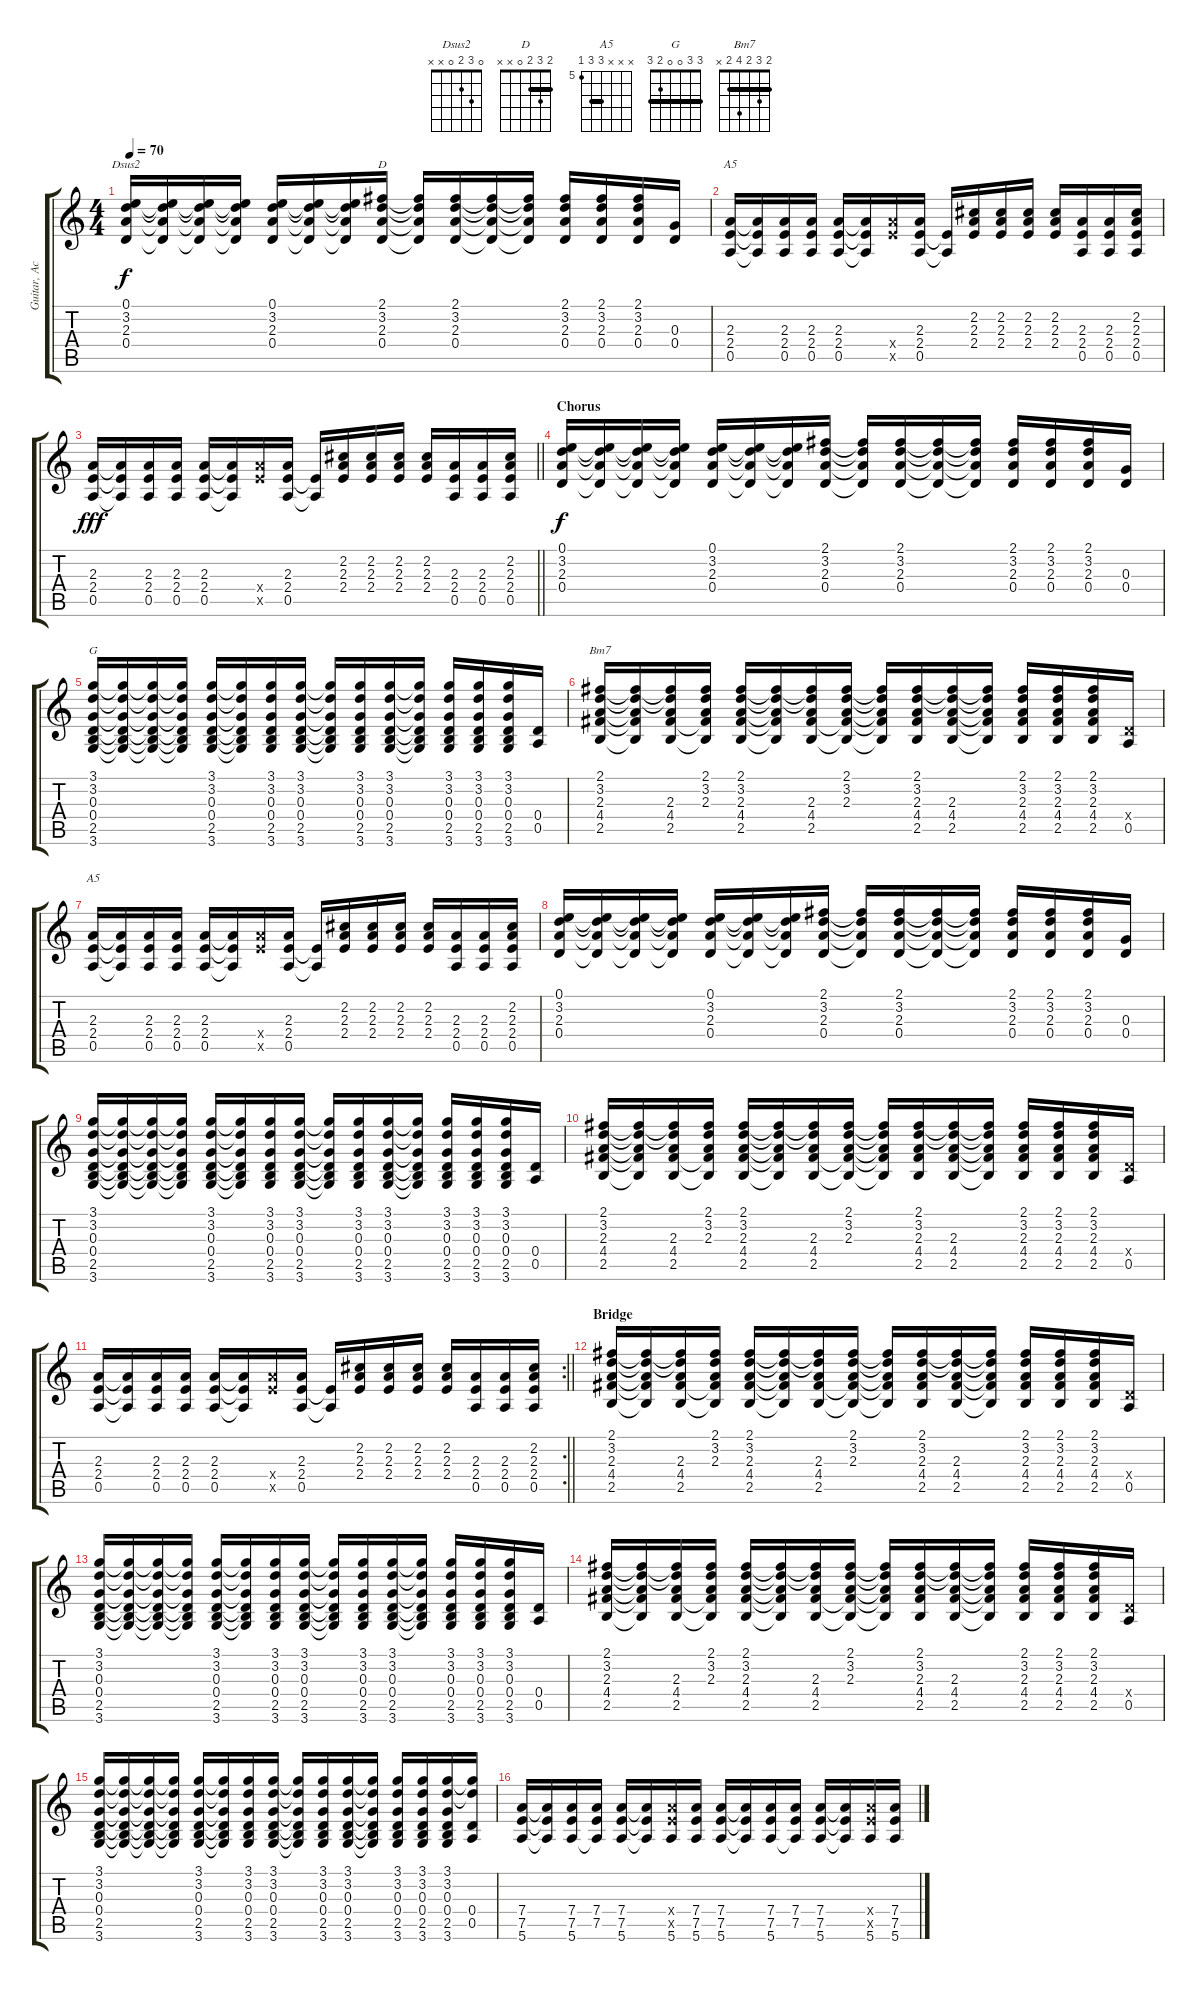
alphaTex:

\track ("Guitar, Acoustic" "Guitar, Ac") {instrument acousticguitarsteel}
\staff {score tabs}
\tuning (E4 B3 G3 D3 A2 E2) {hide}
\chord ("Dsus2" 0 3 2 0 x x)
\chord ("D" 2 3 2 0 x x) {barre 2}
\chord ("A5" x x 2 2 0 x) {barre 2}
\chord ("G" 3 3 0 0 2 3) {barre 3}
\chord ("Bm7" 2 3 2 4 2 x) {barre 2}
\chord ("A5" x x x 7 7 5) {firstfret 5 barre 7}
\ts (4 4)
\tempo 70
\clef g2
\ks c
(0.1 3.2 2.3 0.4).16{ch "Dsus2" dy f} (0.1{t} 3.2{t} 2.3{t} 0.4{t}).16 (0.1{t} 3.2{t} 2.3{t} 0.4{t}).16 (0.1{t} 3.2{t} 2.3{t} 0.4{t}).16 (0.1 3.2 2.3 0.4).16 (0.1{t} 3.2{t} 2.3{t} 0.4{t}).16 (0.1{t} 3.2{t} 2.3{t} 0.4{t}).16 (2.1 3.2 2.3 0.4).16{ch "D"} (2.1{t} 3.2{t} 2.3{t} 0.4{t}).16 (2.1 3.2 2.3 0.4).16 (2.1{t} 3.2{t} 2.3{t} 0.4{t}).16 (2.1{t} 3.2{t} 2.3{t} 0.4{t}).16 (2.1 3.2 2.3 0.4).16 (2.1 3.2 2.3 0.4).16 (2.1 3.2 2.3 0.4).16 (0.3 0.4).16 |
(2.3 2.4 0.5).16{ch "A5"} (2.3{t} 2.4{t} 0.5{t}).16 (2.3 2.4 0.5).16 (2.3 2.4 0.5).16 (2.3 2.4 0.5).16 (2.3{t} 2.4{t} 0.5{t}).16 (7.4{x} 7.5{x}).16 (2.3 2.4 0.5).16 (2.4{t} 0.5{t}).16 (2.2 2.3 2.4).16 (2.2 2.3 2.4).16 (2.2 2.3 2.4).16 (2.2 2.3 2.4).16 (2.3 2.4 0.5).16 (2.3 2.4 0.5).16 (2.2 2.3 2.4 0.5).16 |
\barLineRight lightlight
(2.3 2.4 0.5).16{dy fff} (2.3{t} 2.4{t} 0.5{t}).16 (2.3 2.4 0.5).16 (2.3 2.4 0.5).16 (2.3 2.4 0.5).16 (2.3{t} 2.4{t} 0.5{t}).16 (7.4{x} 7.5{x}).16 (2.3 2.4 0.5).16 (2.4{t} 0.5{t}).16 (2.2 2.3 2.4).16 (2.2 2.3 2.4).16 (2.2 2.3 2.4).16 (2.2 2.3 2.4).16 (2.3 2.4 0.5).16 (2.3 2.4 0.5).16 (2.2 2.3 2.4 0.5).16 |
\section ("" "Chorus")
(0.1 3.2 2.3 0.4).16{dy f} (0.1{t} 3.2{t} 2.3{t} 0.4{t}).16 (0.1{t} 3.2{t} 2.3{t} 0.4{t}).16 (0.1{t} 3.2{t} 2.3{t} 0.4{t}).16 (0.1 3.2 2.3 0.4).16 (0.1{t} 3.2{t} 2.3{t} 0.4{t}).16 (0.1{t} 3.2{t} 2.3{t} 0.4{t}).16 (2.1 3.2 2.3 0.4).16 (2.1{t} 3.2{t} 2.3{t} 0.4{t}).16 (2.1 3.2 2.3 0.4).16 (2.1{t} 3.2{t} 2.3{t} 0.4{t}).16 (2.1{t} 3.2{t} 2.3{t} 0.4{t}).16 (2.1 3.2 2.3 0.4).16 (2.1 3.2 2.3 0.4).16 (2.1 3.2 2.3 0.4).16 (0.3 0.4).16 |
(3.1 3.2 0.3 0.4 2.5 3.6).16{ch "G"} (3.1{t} 3.2{t} 0.3{t} 0.4{t} 2.5{t} 3.6{t}).16 (3.1{t} 3.2{t} 0.3{t} 0.4{t} 2.5{t} 3.6{t}).16 (3.1{t} 3.2{t} 0.3{t} 0.4{t} 2.5{t} 3.6{t}).16 (3.1 3.2 0.3 0.4 2.5 3.6).16 (3.1{t} 3.2{t} 0.3{t} 0.4{t} 2.5{t} 3.6{t}).16 (3.1 3.2 0.3 0.4 2.5 3.6).16 (3.1 3.2 0.3 0.4 2.5 3.6).16 (3.1{t} 3.2{t} 0.3{t} 0.4{t} 2.5{t} 3.6{t}).16 (3.1 3.2 0.3 0.4 2.5 3.6).16 (3.1 3.2 0.3 0.4 2.5 3.6).16 (3.1{t} 3.2{t} 0.3{t} 0.4{t} 2.5{t} 3.6{t}).16 (3.1 3.2 0.3 0.4 2.5 3.6).16 (3.1 3.2 0.3 0.4 2.5 3.6).16 (3.1 3.2 0.3 0.4 2.5 3.6).16 (0.4 0.5).16 |
(2.1 3.2 2.3 4.4 2.5).16{ch "Bm7"} (2.1{t} 3.2{t} 2.3{t} 4.4{t} 2.5{t}).16 (2.1{t} 3.2{t} 2.3 4.4 2.5).16 (2.1 3.2 2.3 4.4{t} 2.5{t}).16 (2.1 3.2 2.3 4.4 2.5).16 (2.1{t} 3.2{t} 2.3{t} 4.4{t} 2.5{t}).16 (2.1{t} 3.2{t} 2.3 4.4 2.5).16 (2.1 3.2 2.3 4.4{t} 2.5{t}).16 (2.1{t} 3.2{t} 2.3{t} 4.4{t} 2.5{t}).16 (2.1 3.2 2.3 4.4 2.5).16 (2.1{t} 3.2{t} 2.3 4.4 2.5).16 (2.1{t} 3.2{t} 2.3{t} 4.4{t} 2.5{t}).16 (2.1 3.2 2.3 4.4 2.5).16 (2.1 3.2 2.3 4.4 2.5).16 (2.1 3.2 2.3 4.4 2.5).16 (0.4{x} 0.5).16 |
(2.3 2.4 0.5).16{ch "A5"} (2.3{t} 2.4{t} 0.5{t}).16 (2.3 2.4 0.5).16 (2.3 2.4 0.5).16 (2.3 2.4 0.5).16 (2.3{t} 2.4{t} 0.5{t}).16 (7.4{x} 7.5{x}).16 (2.3 2.4 0.5).16 (2.4{t} 0.5{t}).16 (2.2 2.3 2.4).16 (2.2 2.3 2.4).16 (2.2 2.3 2.4).16 (2.2 2.3 2.4).16 (2.3 2.4 0.5).16 (2.3 2.4 0.5).16 (2.2 2.3 2.4 0.5).16 |
(0.1 3.2 2.3 0.4).16 (0.1{t} 3.2{t} 2.3{t} 0.4{t}).16 (0.1{t} 3.2{t} 2.3{t} 0.4{t}).16 (0.1{t} 3.2{t} 2.3{t} 0.4{t}).16 (0.1 3.2 2.3 0.4).16 (0.1{t} 3.2{t} 2.3{t} 0.4{t}).16 (0.1{t} 3.2{t} 2.3{t} 0.4{t}).16 (2.1 3.2 2.3 0.4).16 (2.1{t} 3.2{t} 2.3{t} 0.4{t}).16 (2.1 3.2 2.3 0.4).16 (2.1{t} 3.2{t} 2.3{t} 0.4{t}).16 (2.1{t} 3.2{t} 2.3{t} 0.4{t}).16 (2.1 3.2 2.3 0.4).16 (2.1 3.2 2.3 0.4).16 (2.1 3.2 2.3 0.4).16 (0.3 0.4).16 |
(3.1 3.2 0.3 0.4 2.5 3.6).16 (3.1{t} 3.2{t} 0.3{t} 0.4{t} 2.5{t} 3.6{t}).16 (3.1{t} 3.2{t} 0.3{t} 0.4{t} 2.5{t} 3.6{t}).16 (3.1{t} 3.2{t} 0.3{t} 0.4{t} 2.5{t} 3.6{t}).16 (3.1 3.2 0.3 0.4 2.5 3.6).16 (3.1{t} 3.2{t} 0.3{t} 0.4{t} 2.5{t} 3.6{t}).16 (3.1 3.2 0.3 0.4 2.5 3.6).16 (3.1 3.2 0.3 0.4 2.5 3.6).16 (3.1{t} 3.2{t} 0.3{t} 0.4{t} 2.5{t} 3.6{t}).16 (3.1 3.2 0.3 0.4 2.5 3.6).16 (3.1 3.2 0.3 0.4 2.5 3.6).16 (3.1{t} 3.2{t} 0.3{t} 0.4{t} 2.5{t} 3.6{t}).16 (3.1 3.2 0.3 0.4 2.5 3.6).16 (3.1 3.2 0.3 0.4 2.5 3.6).16 (3.1 3.2 0.3 0.4 2.5 3.6).16 (0.4 0.5).16 |
(2.1 3.2 2.3 4.4 2.5).16 (2.1{t} 3.2{t} 2.3{t} 4.4{t} 2.5{t}).16 (2.1{t} 3.2{t} 2.3 4.4 2.5).16 (2.1 3.2 2.3 4.4{t} 2.5{t}).16 (2.1 3.2 2.3 4.4 2.5).16 (2.1{t} 3.2{t} 2.3{t} 4.4{t} 2.5{t}).16 (2.1{t} 3.2{t} 2.3 4.4 2.5).16 (2.1 3.2 2.3 4.4{t} 2.5{t}).16 (2.1{t} 3.2{t} 2.3{t} 4.4{t} 2.5{t}).16 (2.1 3.2 2.3 4.4 2.5).16 (2.1{t} 3.2{t} 2.3 4.4 2.5).16 (2.1{t} 3.2{t} 2.3{t} 4.4{t} 2.5{t}).16 (2.1 3.2 2.3 4.4 2.5).16 (2.1 3.2 2.3 4.4 2.5).16 (2.1 3.2 2.3 4.4 2.5).16 (0.4{x} 0.5).16 |
\rc 2
\barLineRight lightlight
(2.3 2.4 0.5).16 (2.3{t} 2.4{t} 0.5{t}).16 (2.3 2.4 0.5).16 (2.3 2.4 0.5).16 (2.3 2.4 0.5).16 (2.3{t} 2.4{t} 0.5{t}).16 (7.4{x} 7.5{x}).16 (2.3 2.4 0.5).16 (2.4{t} 0.5{t}).16 (2.2 2.3 2.4).16 (2.2 2.3 2.4).16 (2.2 2.3 2.4).16 (2.2 2.3 2.4).16 (2.3 2.4 0.5).16 (2.3 2.4 0.5).16 (2.2 2.3 2.4 0.5).16 |
\section ("" "Bridge")
(2.1 3.2 2.3 4.4 2.5).16 (2.1{t} 3.2{t} 2.3{t} 4.4{t} 2.5{t}).16 (2.1{t} 3.2{t} 2.3 4.4 2.5).16 (2.1 3.2 2.3 4.4{t} 2.5{t}).16 (2.1 3.2 2.3 4.4 2.5).16 (2.1{t} 3.2{t} 2.3{t} 4.4{t} 2.5{t}).16 (2.1{t} 3.2{t} 2.3 4.4 2.5).16 (2.1 3.2 2.3 4.4{t} 2.5{t}).16 (2.1{t} 3.2{t} 2.3{t} 4.4{t} 2.5{t}).16 (2.1 3.2 2.3 4.4 2.5).16 (2.1{t} 3.2{t} 2.3 4.4 2.5).16 (2.1{t} 3.2{t} 2.3{t} 4.4{t} 2.5{t}).16 (2.1 3.2 2.3 4.4 2.5).16 (2.1 3.2 2.3 4.4 2.5).16 (2.1 3.2 2.3 4.4 2.5).16 (0.4{x} 0.5).16 |
(3.1 3.2 0.3 0.4 2.5 3.6).16 (3.1{t} 3.2{t} 0.3{t} 0.4{t} 2.5{t} 3.6{t}).16 (3.1{t} 3.2{t} 0.3{t} 0.4{t} 2.5{t} 3.6{t}).16 (3.1{t} 3.2{t} 0.3{t} 0.4{t} 2.5{t} 3.6{t}).16 (3.1 3.2 0.3 0.4 2.5 3.6).16 (3.1{t} 3.2{t} 0.3{t} 0.4{t} 2.5{t} 3.6{t}).16 (3.1 3.2 0.3 0.4 2.5 3.6).16 (3.1 3.2 0.3 0.4 2.5 3.6).16 (3.1{t} 3.2{t} 0.3{t} 0.4{t} 2.5{t} 3.6{t}).16 (3.1 3.2 0.3 0.4 2.5 3.6).16 (3.1 3.2 0.3 0.4 2.5 3.6).16 (3.1{t} 3.2{t} 0.3{t} 0.4{t} 2.5{t} 3.6{t}).16 (3.1 3.2 0.3 0.4 2.5 3.6).16 (3.1 3.2 0.3 0.4 2.5 3.6).16 (3.1 3.2 0.3 0.4 2.5 3.6).16 (0.4 0.5).16 |
(2.1 3.2 2.3 4.4 2.5).16 (2.1{t} 3.2{t} 2.3{t} 4.4{t} 2.5{t}).16 (2.1{t} 3.2{t} 2.3 4.4 2.5).16 (2.1 3.2 2.3 4.4{t} 2.5{t}).16 (2.1 3.2 2.3 4.4 2.5).16 (2.1{t} 3.2{t} 2.3{t} 4.4{t} 2.5{t}).16 (2.1{t} 3.2{t} 2.3 4.4 2.5).16 (2.1 3.2 2.3 4.4{t} 2.5{t}).16 (2.1{t} 3.2{t} 2.3{t} 4.4{t} 2.5{t}).16 (2.1 3.2 2.3 4.4 2.5).16 (2.1{t} 3.2{t} 2.3 4.4 2.5).16 (2.1{t} 3.2{t} 2.3{t} 4.4{t} 2.5{t}).16 (2.1 3.2 2.3 4.4 2.5).16 (2.1 3.2 2.3 4.4 2.5).16 (2.1 3.2 2.3 4.4 2.5).16 (0.4{x} 0.5).16 |
(3.1 3.2 0.3 0.4 2.5 3.6).16 (3.1{t} 3.2{t} 0.3{t} 0.4{t} 2.5{t} 3.6{t}).16 (3.1{t} 3.2{t} 0.3{t} 0.4{t} 2.5{t} 3.6{t}).16 (3.1{t} 3.2{t} 0.3{t} 0.4{t} 2.5{t} 3.6{t}).16 (3.1 3.2 0.3 0.4 2.5 3.6).16 (3.1{t} 3.2{t} 0.3{t} 0.4{t} 2.5{t} 3.6{t}).16 (3.1 3.2 0.3 0.4 2.5 3.6).16 (3.1 3.2 0.3 0.4 2.5 3.6).16 (3.1{t} 3.2{t} 0.3{t} 0.4{t} 2.5{t} 3.6{t}).16 (3.1 3.2 0.3 0.4 2.5 3.6).16 (3.1 3.2 0.3 0.4 2.5 3.6).16 (3.1{t} 3.2{t} 0.3{t} 0.4{t} 2.5{t} 3.6{t}).16 (3.1 3.2 0.3 0.4 2.5 3.6).16 (3.1 3.2 0.3 0.4 2.5 3.6).16 (3.1 3.2 0.3 0.4 2.5 3.6).16 (3.1{t} 3.2{t} 0.4 0.5).16 |
(7.4 7.5 5.6).16 (7.4{t} 7.5{t} 5.6{t}).16 (7.4 7.5 5.6).16 (7.4 7.5 5.6{t}).16 (7.4 7.5 5.6).16 (7.4{t} 7.5{t} 5.6{t}).16 (7.4{x} 7.5{x} 5.6).16 (7.4 7.5 5.6).16 (7.4 7.5 5.6).16 (7.4{t} 7.5{t} 5.6{t}).16 (7.4 7.5 5.6).16 (7.4 7.5 5.6{t}).16 (7.4 7.5 5.6).16 (7.4{t} 7.5{t} 5.6{t}).16 (7.4{x} 7.5{x} 5.6).16 (7.4 7.5 5.6).16
